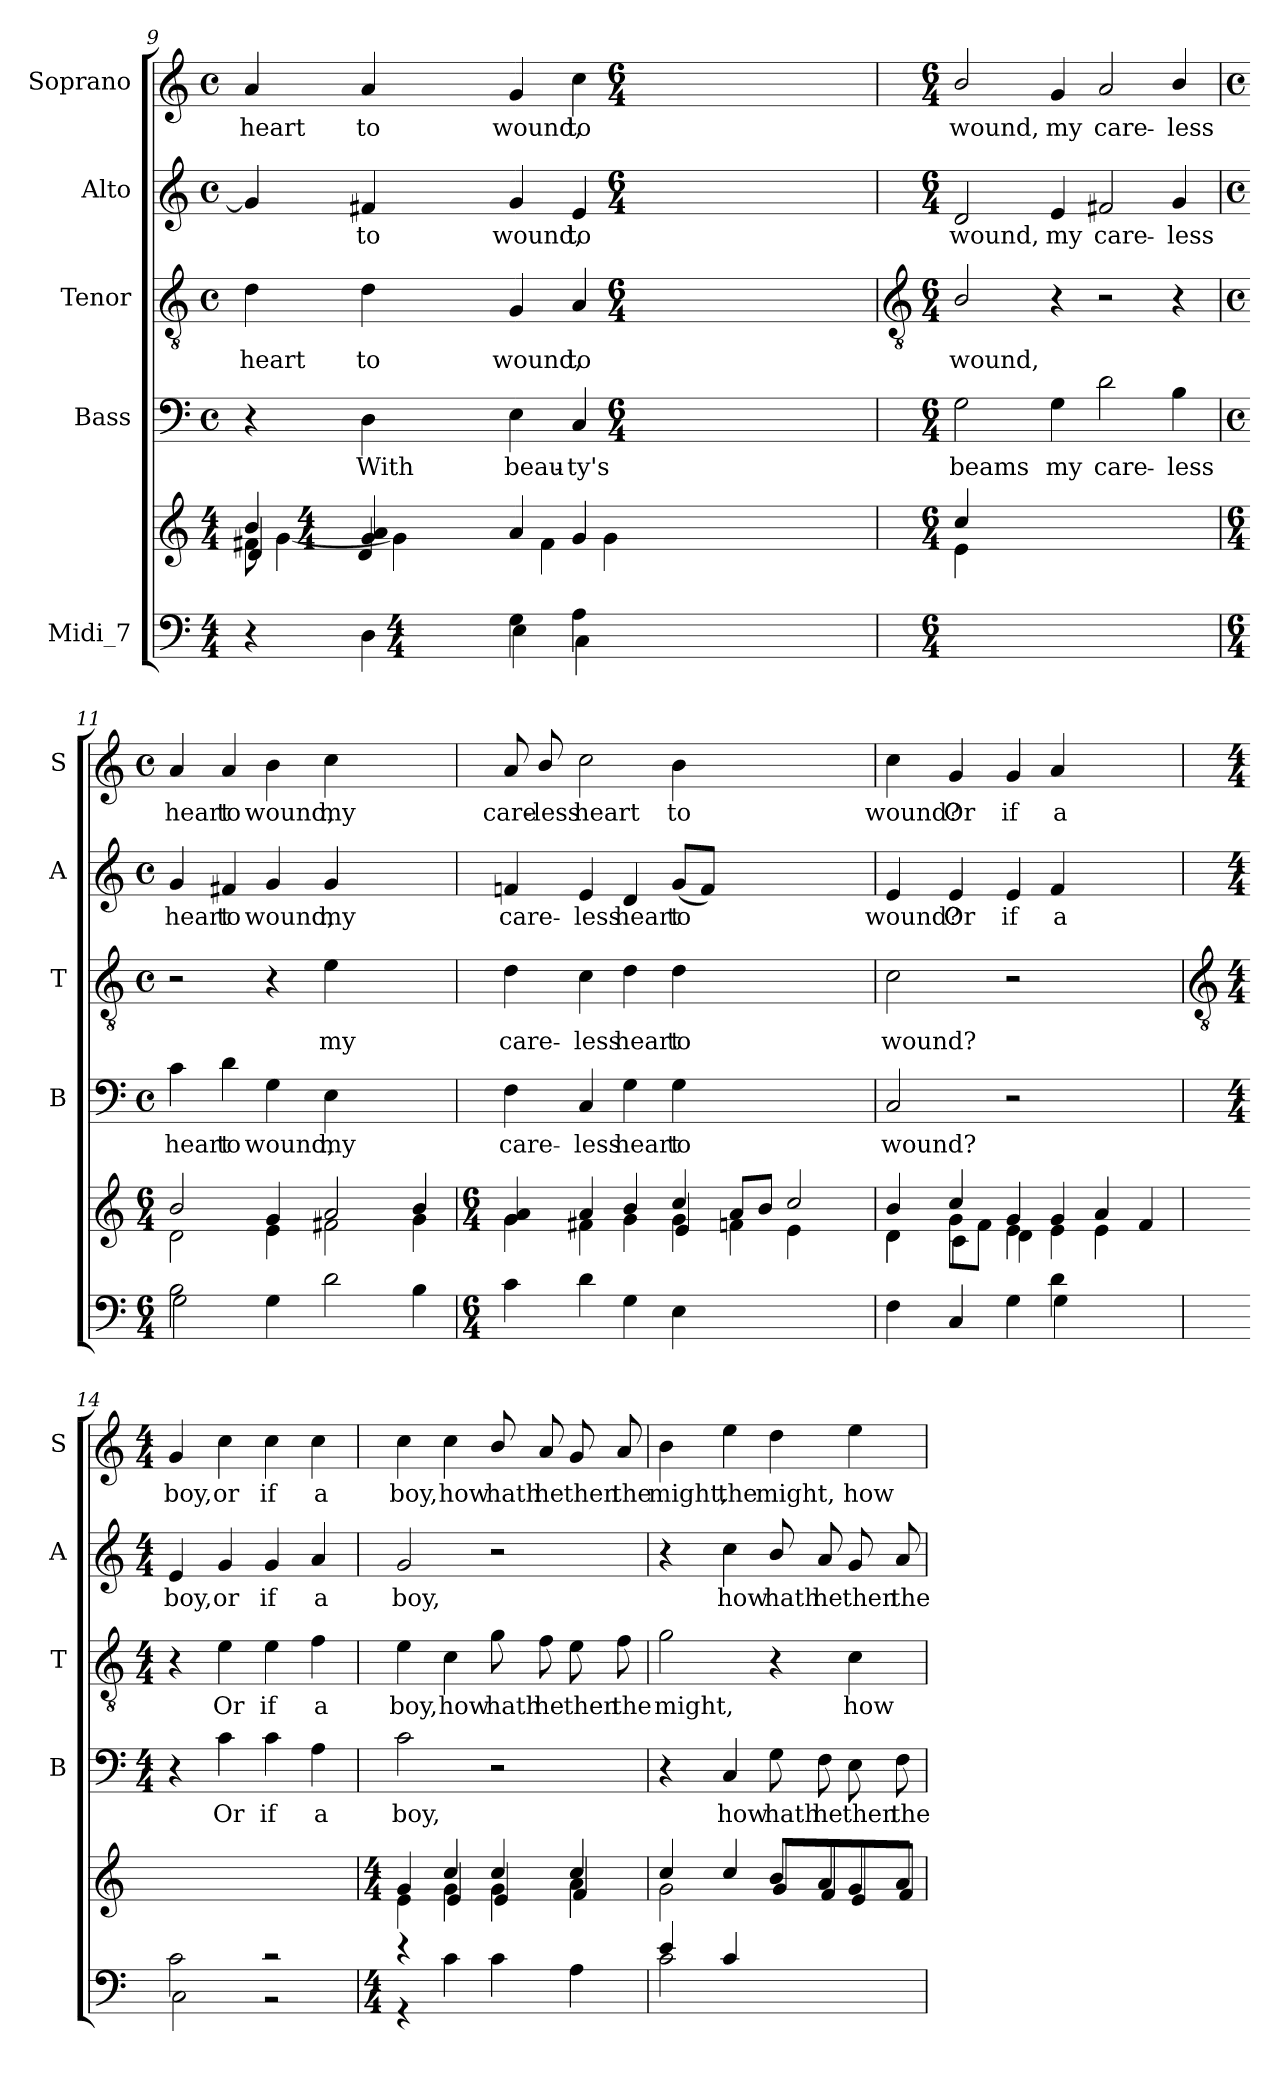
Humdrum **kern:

**kern	**kern	**kern	**text	**kern	**text	**kern	**text	**kern	**text
*part5	*part5	*part4	*part4	*part3	*part3	*part2	*part2	*part1	*part1
*staff6	*staff5	*staff4	*staff4	*staff3	*staff3	*staff2	*staff2	*staff1	*staff1
*I"Midi_7	*	*I"Bass	*	*I"Tenor	*	*I"Alto	*	*I"Soprano	*
*	*	*I'B	*	*I'T	*	*I'A	*	*I'S	*
*clefF4	*clefG2	*clefF4	*	*clefGv2	*	*clefG2	*	*clefG2	*
*k[]	*k[]	*k[]	*	*k[]	*	*k[]	*	*k[]	*
*C:	*C:	*C:	*	*C:	*	*C:	*	*C:	*
*M4/4	*M4/4	*M4/4	*	*M4/4	*	*M4/4	*	*M4/4	*
*	*	*met(c)	*	*met(c)	*	*met(c)	*	*met(c)	*
=9	=9	=9	=9	=9	=9	=9	=9	=9	=9
*^	*^	*	*	*	*	*	*	*	*
*	*	*	*^	*	*	*	*	*	*	*	*
!	!	!	!	!	!	!	!	!LO:LY:b	!	!	!	!LO:LY:b
2ryy	4r	4b/	8f#X\	4d/	4r	.	4d	heart	4g]	.	4a	heart
.	.	.	[4g	.	.	.	.	.	.	.	.	.
*M4/4	*	*M4/4	*	*	*	*	*	*	*	*	*	*
*met(c)	*	*met(c)	*	*	*	*	*	*	*	*	*	*
!	!	!	!	!	!	!LO:LY:b	!	!LO:LY:b	!	!LO:LY:b	!	!LO:LY:b
.	4D	4g/ 4a/	.	4d/	4D	With	4d	to	4f#X	to	4a	to
.	.	.	4g]	.	.	.	.	.	.	.	.	.
!	!	!	!	!	!	!LO:LY:b	!	!LO:LY:b	!	!LO:LY:b	!	!LO:LY:b
4G\	4E	4a/	.	2ryy	4E	beau-	4G	wound,	4g	wound,	4g	wound,
.	.	.	4f#	.	.	.	.	.	.	.	.	.
!	!	!	!	!	!	!LO:LY:b	!	!LO:LY:b	!	!LO:LY:b	!	!LO:LY:b
4A\	4C\	4g/	.	.	4C	-ty's	4A	to	4e	to	4cc	to
.	.	.	4g	.	.	.	.	.	.	.	.	.
*	*	*	*	*	*M6/4	*	*M6/4	*	*M6/4	*	*M6/4	*
8ryy	8ryy	8ryy	.	8ryy	8ryy	.	8ryy	.	8ryy	.	8ryy	.
*v	*v	*	*	*	*	*	*	*	*	*	*	*
*	*v	*v	*v	*	*	*	*	*	*	*	*
!!LO:LB:g=z
=10	=10	=10	=10	=10	=10	=10	=10	=10	=10
*	*	*	*	*clefGv2	*	*	*	*	*
*M6/4	*M6/4	*M6/4	*	*M6/4	*	*M6/4	*	*M6/4	*
*^	*^	*	*	*	*	*	*	*	*
*	*	*	*^	*	*	*	*	*	*	*	*
!	!	!	!	!	!	!LO:LY:b	!	!LO:LY:b	!	!LO:LY:b	!	!LO:LY:b
*v	*v	*	*	*	*	*	*	*	*	*	*	*
*	*	*v	*v	*	*	*	*	*	*	*	*
1.ryy	4cc/	4e	2G	beams	2B/	wound,	2d	wound,	2b/	wound,
.	1ryy	1ryy	.	.	.	.	.	.	.	.
!	!	!	!	!LO:LY:b	!	!	!	!LO:LY:b	!	!LO:LY:b
.	.	.	4G	my	4r	.	4e	my	4g	my
!	!	!	!	!LO:LY:b	!	!	!	!LO:LY:b	!	!LO:LY:b
.	.	.	2d	care-	2r	.	2f#X	care-	2a	care-
!	!	!	!	!LO:LY:b	!	!	!	!LO:LY:b	!	!LO:LY:b
.	4ryy	4ryy	4B	-less	4r	.	4g	-less	4b/	-less
!!LO:LB:g=z
=11	=11	=11	=11	=11	=11	=11	=11	=11	=11	=11
*M6/4	*M6/4	*	*M4/4	*	*M4/4	*	*M4/4	*	*M4/4	*
*	*	*	*met(c)	*	*met(c)	*	*met(c)	*	*met(c)	*
*^	*	*	*	*	*	*	*	*	*	*
!	!	!	!	!	!LO:LY:b	!	!	!	!LO:LY:b	!	!LO:LY:b
2B\	2G	2b/	2d	4c	heart	2r	.	4g	heart	4a	heart
!	!	!	!	!	!LO:LY:b	!	!	!	!LO:LY:b	!	!LO:LY:b
.	.	.	.	4d	to	.	.	4f#X	to	4a	to
!	!	!	!	!	!LO:LY:b	!	!	!	!LO:LY:b	!	!LO:LY:b
4ryy	4G	4g/	4e	4G	wound,	4r	.	4g	wound,	4b	wound,
!	!	!	!	!	!LO:LY:b	!	!LO:LY:b	!	!LO:LY:b	!	!LO:LY:b
2ryy	2d	2a/	2f#X	4E	my	4e	my	4g	my	4cc	my
.	.	.	.	2ryy	.	2ryy	.	2ryy	.	2ryy	.
4ryy	4B	4b/	4g	.	.	.	.	.	.	.	.
*	*	*v	*v	*	*	*	*	*	*	*	*
=12	=12	=12	=12	=12	=12	=12	=12	=12	=12	=12
*M6/4	*	*M6/4	*	*	*	*	*	*	*	*
*	*	*^	*	*	*	*	*	*	*	*
*	*	*	*^	*	*	*	*	*	*	*	*
!	!	!	!	!	!	!LO:LY:b	!	!LO:LY:b	!	!LO:LY:b	!	!LO:LY:b
2ryy	4c	4g/ 4a/	4g	2.ryy	4F	care-	4d	care-	4fn	care-	8a	care-
!	!	!	!	!	!	!	!	!	!	!	!	!LO:LY:b
.	.	.	.	.	.	.	.	.	.	.	8b/	-less
!	!	!	!	!	!	!LO:LY:b	!	!LO:LY:b	!	!LO:LY:b	!	!LO:LY:b
.	4d	4a/	4f#X	.	4C	-less	4c	-less	4e	-less	2cc	heart
!	!	!	!	!	!	!LO:LY:b	!	!LO:LY:b	!	!LO:LY:b	!	!
4ryy	4G	4b/	4g	.	4G	heart	4d	heart	4d	heart	.	.
!	!	!	!	!	!	!LO:LY:b	!	!LO:LY:b	!	!LO:LY:b	!	!LO:LY:b
2.ryy	4E	4cc/	4g	4e/	4G	to	4d	to	(<8gL	to	4b	to
.	.	.	.	.	.	.	.	.	8fJ)	.	.	.
.	2.ryy	8a/L	4fn\	2.ryy	2.ryy	.	2.ryy	.	2.ryy	.	2.ryy	.
.	.	8b/J	.	.	.	.	.	.	.	.	.	.
.	.	2cc/	4e\	.	.	.	.	.	.	.	.	.
4ryy	.	.	4ryy	.	.	.	.	.	.	.	.	.
=13	=13	=13	=13	=13	=13	=13	=13	=13	=13	=13	=13	=13
!	!	!	!	!	!	!LO:LY:b	!	!LO:LY:b	!	!LO:LY:b	!	!LO:LY:b
2.ryy	4F	4b/	4d\	4d\	2C	wound?	2c	wound?	4e	wound?	4cc	wound?
!	!	!	!	!	!	!	!	!	!	!LO:LY:b	!	!LO:LY:b
.	4C	4cc/	8g\L	4c\	.	.	.	.	4e	Or	4g	Or
.	.	.	8f\J	.	.	.	.	.	.	.	.	.
!	!	!	!	!	!	!	!	!	!	!LO:LY:b	!	!LO:LY:b
.	4G	4g/	4e	4d\	2r	.	2r	.	4e	if	4g	if
!	!	!	!	!	!	!	!	!	!	!LO:LY:b	!	!LO:LY:b
4d\	4G	4g/	4e	2.ryy	.	.	.	.	4f	a	4a	a
2ryy	2ryy	4a/	4e	.	2ryy	.	2ryy	.	2ryy	.	2ryy	.
.	.	4ryy	4f	.	.	.	.	.	.	.	.	.
*	*	*v	*v	*v	*	*	*	*	*	*	*	*
!!LO:LB:g=z
=14	=14	=14	=14	=14	=14	=14	=14	=14	=14	=14
*	*	*	*	*	*clefGv2	*	*	*	*	*
*	*	*	*M4/4	*	*M4/4	*	*M4/4	*	*M4/4	*
*	*	*^	*	*	*	*	*	*	*	*
!	!	!	!	!	!	!	!	!	!LO:LY:b	!	!LO:LY:b
*	*	*v	*v	*	*	*	*	*	*	*	*
2c\	2C\	1ryy	4r	.	4r	.	4e	boy,	4g	boy,
!	!	!	!	!LO:LY:b	!	!LO:LY:b	!	!LO:LY:b	!	!LO:LY:b
.	.	.	4c	Or	4e	Or	4g	or	4cc	or
!	!	!	!	!LO:LY:b	!	!LO:LY:b	!	!LO:LY:b	!	!LO:LY:b
2r	2r	.	4c	if	4e	if	4g	if	4cc	if
!	!	!	!	!LO:LY:b	!	!LO:LY:b	!	!LO:LY:b	!	!LO:LY:b
.	.	.	4A	a	4f	a	4a	a	4cc	a
!!LO:LB:g=z
=15	=15	=15	=15	=15	=15	=15	=15	=15	=15	=15
*M4/4	*	*M4/4	*	*	*	*	*	*	*	*
*	*	*^	*	*	*	*	*	*	*	*
*	*	*	*^	*	*	*	*	*	*	*	*
!	!	!	!	!	!	!LO:LY:b	!	!LO:LY:b	!	!LO:LY:b	!	!LO:LY:b
4r	4r	4g/	4e	4ryy	2c	boy,	4e	boy,	2g	boy,	4cc	boy,
!	!	!	!	!	!	!	!	!LO:LY:b	!	!	!	!LO:LY:b
2.ryy	4c	4cc/	4g	4e/	.	.	4c	how	.	.	4cc	how
!	!	!	!	!	!	!	!	!LO:LY:b	!	!	!	!LO:LY:b
.	4c	4cc/	4g	4e/	2r	.	8g	hath	2r	.	8b/	hath
!	!	!	!	!	!	!	!	!LO:LY:b	!	!	!	!LO:LY:b
.	.	.	.	.	.	.	8f	he	.	.	8a	he
!	!	!	!	!	!	!	!	!LO:LY:b	!	!	!	!LO:LY:b
.	4A	4cc/	4a	4f/	.	.	8e	then	.	.	8g	then
!	!	!	!	!	!	!	!	!LO:LY:b	!	!	!	!LO:LY:b
.	.	.	.	.	.	.	8f	the	.	.	8a	the
=16	=16	=16	=16	=16	=16	=16	=16	=16	=16	=16	=16	=16
!	!	!	!	!	!	!	!	!LO:LY:b	!	!	!	!LO:LY:b
4e/	2c	4cc/	2g\	2ryy	4r	.	2g	might,	4r	.	4b	might,
!	!	!	!	!	!	!LO:LY:b	!	!	!	!LO:LY:b	!	!LO:LY:b
4c/	.	4cc/	.	.	4C	how	.	.	4cc	how	4ee	the
!	!	!	!	!	!	!LO:LY:b	!	!	!	!LO:LY:b	!	!LO:LY:b
2ryy	2ryy	8b/L	2ryy	8gL	8G	hath	4r	.	8b/	hath	4dd	might,
!	!	!	!	!	!	!LO:LY:b	!	!	!	!LO:LY:b	!	!
.	.	8a/	.	8f	8F	he	.	.	8a	he	.	.
!	!	!	!	!	!	!LO:LY:b	!	!LO:LY:b	!	!LO:LY:b	!	!LO:LY:b
.	.	8g/	.	8e	8E	then	4c	how	8g	then	4ee	how
!	!	!	!	!	!	!LO:LY:b	!	!	!	!LO:LY:b	!	!
.	.	8a/J	.	8fJ	8F	the	.	.	8a	the	.	.
*v	*v	*	*	*	*	*	*	*	*	*	*	*
*	*v	*v	*v	*	*	*	*	*	*	*	*
=	=	=	=	=	=	=	=	=	=
*-	*-	*-	*-	*-	*-	*-	*-	*-	*-
